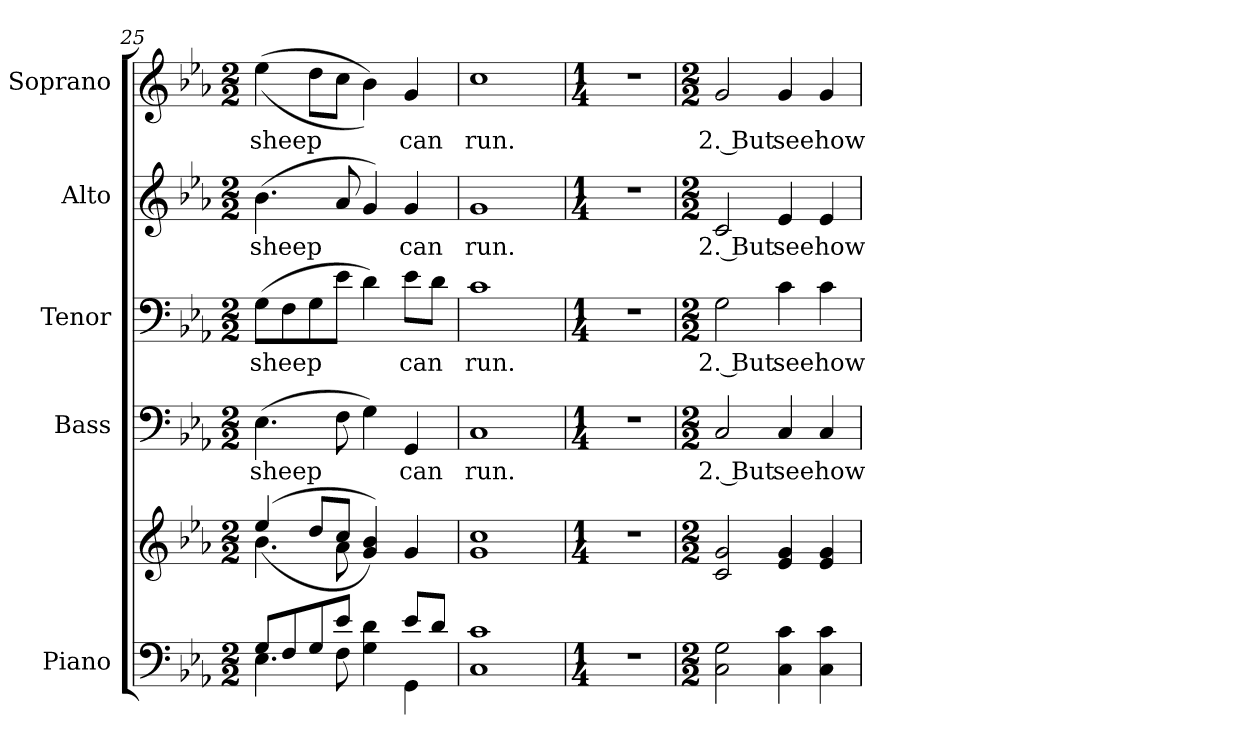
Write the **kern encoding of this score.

**kern	**kern	**kern	**text	**kern	**text	**kern	**text	**kern	**text
*part5	*part5	*part4	*part4	*part3	*part3	*part2	*part2	*part1	*part1
*staff6	*staff5	*staff4	*staff4	*staff3	*staff3	*staff2	*staff2	*staff1	*staff1
*I"Piano	*	*I"Bass	*	*I"Tenor	*	*I"Alto	*	*I"Soprano	*
*I'Pno.	*	*I'B.	*	*I'T.	*	*I'A.	*	*I'S.	*
!!LO:PB:g=z
*clefF4	*clefG2	*clefF4	*	*clefF4	*	*clefG2	*	*clefG2	*
*k[b-e-a-]	*k[b-e-a-]	*k[b-e-a-]	*	*k[b-e-a-]	*	*k[b-e-a-]	*	*k[b-e-a-]	*
*E-:	*E-:	*E-:	*	*E-:	*	*E-:	*	*E-:	*
*M2/2	*M2/2	*M2/2	*	*M2/2	*	*M2/2	*	*M2/2	*
=25	=25	=25	=25	=25	=25	=25	=25	=25	=25
*^	*^	*	*	*	*	*	*	*	*
!	!	!	!	!	!LO:LY:b:color=#000000	!	!	!	!	!	!
!	!	!	!	!	!	!	!LO:LY:b:color=#000000	!	!	!	!
!	!	!	!	!	!	!	!	!	!LO:LY:b:color=#000000	!	!
!	!	!	!	!	!	!	!	!	!	!	!LO:LY:b:color=#000000
8Gi/L	4.E-i\	((4ee-i/	4.b-i\	(4.E-i\	sheep	(8Gi\L	sheep	(4.b-i\	sheep	((4ee-i\	sheep
8Fi/	.	.	.	.	.	8Fi\	.	.	.	.	.
8Gi/	.	8ddi/L	.	.	.	8Gi\	.	.	.	8ddi\L	.
8e-i/J	8Fi\	8cci/J	8a-i\	8Fi\	.	8e-i\J	.	8a-i/	.	8cci\J	.
4Gi\ 4di	4ryy	4gi/ 4b-i))	2ryy	4Gi\)	.	4di\)	.	4gi/)	.	4b-i\))	.
!	!	!	!	!	!LO:LY:b:color=#000000	!	!	!	!	!	!
!	!	!	!	!	!	!	!LO:LY:b:color=#000000	!	!	!	!
!	!	!	!	!	!	!	!	!	!LO:LY:b:color=#000000	!	!
!	!	!	!	!	!	!	!	!	!	!	!LO:LY:b:color=#000000
8e-i/L	4GGi\	4gi/	.	4GGi/	can	8e-i\L	can	4gi/	can	4gi/	can
8di/J	.	.	.	.	.	8di\J	.	.	.	.	.
*v	*v	*	*	*	*	*	*	*	*	*	*
*	*v	*v	*	*	*	*	*	*	*	*
=26	=26	=26	=26	=26	=26	=26	=26	=26	=26
!	!	!	!LO:LY:b:color=#000000	!	!	!	!	!	!
!	!	!	!	!	!LO:LY:b:color=#000000	!	!	!	!
!	!	!	!	!	!	!	!LO:LY:b:color=#000000	!	!
!	!	!	!	!	!	!	!	!	!LO:LY:b:color=#000000
1Ci 1ci	1gi 1cci	1Ci	run.	1ci	run.	1gi	run.	1cci	run.
!!LO:PB:g=z
=27	=27	=27	=27	=27	=27	=27	=27	=27	=27
*M1/4	*M1/4	*M1/4	*	*M1/4	*	*M1/4	*	*M1/4	*
!LO:N:vis=1	!LO:N:vis=1	!LO:N:vis=1	!	!LO:N:vis=1	!	!LO:N:vis=1	!	!LO:N:vis=1	!
4r	4r	4r	.	4r	.	4r	.	4r	.
=28	=28	=28	=28	=28	=28	=28	=28	=28	=28
*M2/2	*M2/2	*M2/2	*	*M2/2	*	*M2/2	*	*M2/2	*
!	!	!	!LO:LY:b:color=#000000	!	!	!	!	!	!
!	!	!	!	!	!LO:LY:b:color=#000000	!	!	!	!
!	!	!	!	!	!	!	!LO:LY:b:color=#000000	!	!
!	!	!	!	!	!	!	!	!	!LO:LY:b:color=#000000
2Ci\ 2Gi	2ci/ 2gi	2Ci/	2. But	2Gi\	2. But	2ci/	2. But	2gi/	2. But
!	!	!	!LO:LY:b:color=#000000	!	!	!	!	!	!
!	!	!	!	!	!LO:LY:b:color=#000000	!	!	!	!
!	!	!	!	!	!	!	!LO:LY:b:color=#000000	!	!
!	!	!	!	!	!	!	!	!	!LO:LY:b:color=#000000
4Ci\ 4ci	4e-i/ 4gi	4Ci/	see	4ci\	see	4e-i/	see	4gi/	see
!	!	!	!LO:LY:b:color=#000000	!	!	!	!	!	!
!	!	!	!	!	!LO:LY:b:color=#000000	!	!	!	!
!	!	!	!	!	!	!	!LO:LY:b:color=#000000	!	!
!	!	!	!	!	!	!	!	!	!LO:LY:b:color=#000000
4Ci\ 4ci	4e-i/ 4gi	4Ci/	how	4ci\	how	4e-i/	how	4gi/	how
=	=	=	=	=	=	=	=	=	=
*-	*-	*-	*-	*-	*-	*-	*-	*-	*-
